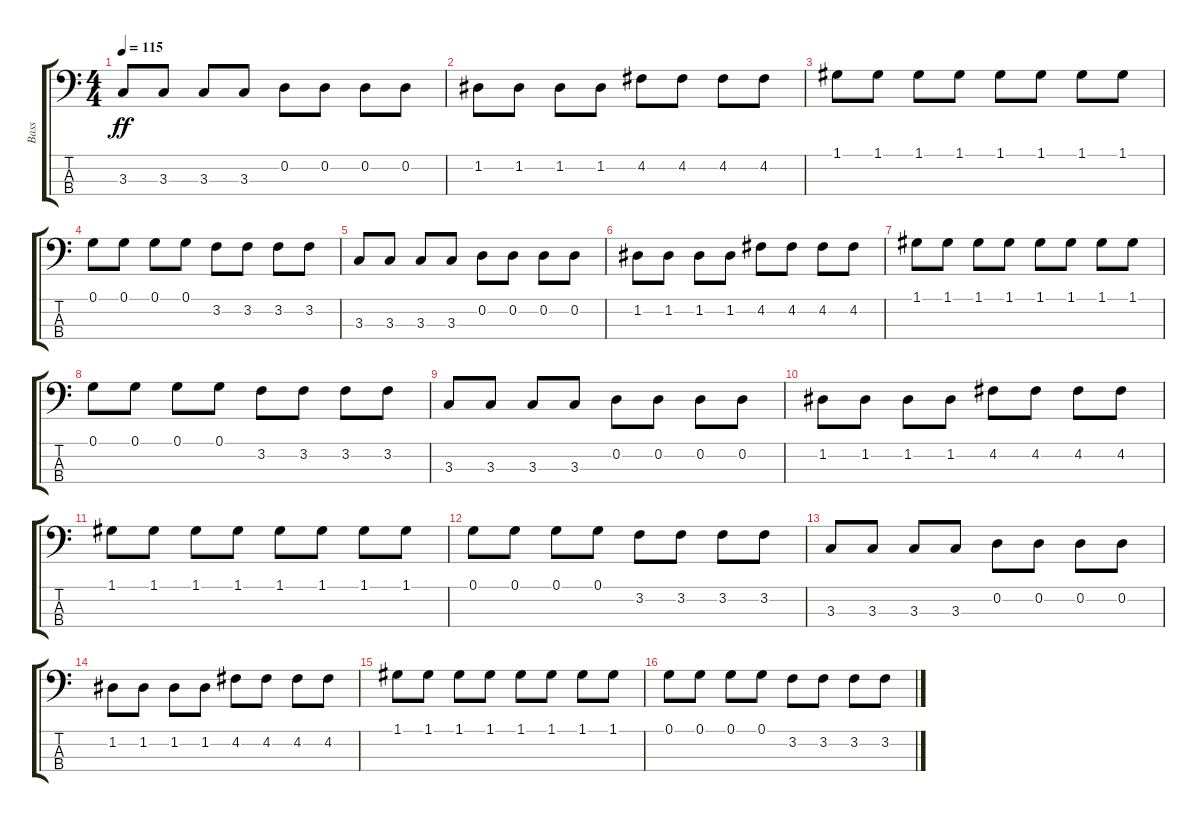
\track ("Bass" "Bass") {instrument electricbasspick}
\staff {score tabs}
\tuning (G2 D2 A1 E1) {hide}
\ts (4 4)
\tempo 115
\clef f4
\ks c
3.3.8{dy ff instrument electricbasspick} 3.3.8 3.3.8 3.3.8 0.2.8 0.2.8 0.2.8 0.2.8 |
1.2.8 1.2.8 1.2.8 1.2.8 4.2.8 4.2.8 4.2.8 4.2.8 |
1.1.8 1.1.8 1.1.8 1.1.8 1.1.8 1.1.8 1.1.8 1.1.8 |
0.1.8 0.1.8 0.1.8 0.1.8 3.2.8 3.2.8 3.2.8 3.2.8 |
3.3.8 3.3.8 3.3.8 3.3.8 0.2.8 0.2.8 0.2.8 0.2.8 |
1.2.8 1.2.8 1.2.8 1.2.8 4.2.8 4.2.8 4.2.8 4.2.8 |
1.1.8 1.1.8 1.1.8 1.1.8 1.1.8 1.1.8 1.1.8 1.1.8 |
0.1.8 0.1.8 0.1.8 0.1.8 3.2.8 3.2.8 3.2.8 3.2.8 |
3.3.8 3.3.8 3.3.8 3.3.8 0.2.8 0.2.8 0.2.8 0.2.8 |
1.2.8 1.2.8 1.2.8 1.2.8 4.2.8 4.2.8 4.2.8 4.2.8 |
1.1.8 1.1.8 1.1.8 1.1.8 1.1.8 1.1.8 1.1.8 1.1.8 |
0.1.8 0.1.8 0.1.8 0.1.8 3.2.8 3.2.8 3.2.8 3.2.8 |
3.3.8 3.3.8 3.3.8 3.3.8 0.2.8 0.2.8 0.2.8 0.2.8 |
1.2.8 1.2.8 1.2.8 1.2.8 4.2.8 4.2.8 4.2.8 4.2.8 |
1.1.8 1.1.8 1.1.8 1.1.8 1.1.8 1.1.8 1.1.8 1.1.8 |
0.1.8 0.1.8 0.1.8 0.1.8 3.2.8 3.2.8 3.2.8 3.2.8
